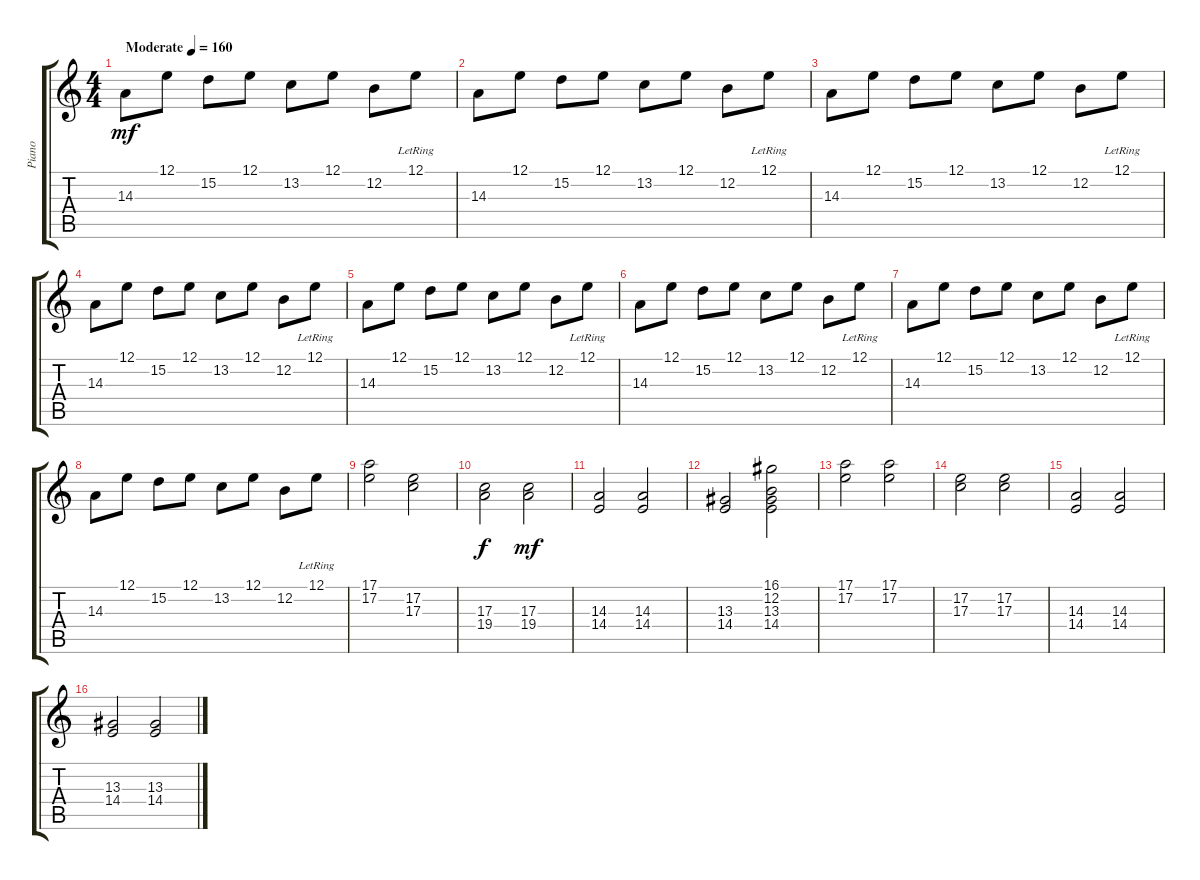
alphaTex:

\track ("Piano" "Piano") {instrument electricgrandpiano}
\staff {score tabs}
\tuning (E4 B3 G3 D3 A2 E2) {hide}
\ts (4 4)
\tempo (160 "Moderate")
\clef g2
\ks c
14.3.8{dy mf instrument electricgrandpiano} 12.1.8 15.2.8 12.1.8 13.2.8 12.1.8 12.2.8 12.1{lr}.8 |
14.3.8 12.1.8 15.2.8 12.1.8 13.2.8 12.1.8 12.2.8 12.1{lr}.8 |
14.3.8 12.1.8 15.2.8 12.1.8 13.2.8 12.1.8 12.2.8 12.1{lr}.8 |
14.3.8 12.1.8 15.2.8 12.1.8 13.2.8 12.1.8 12.2.8 12.1{lr}.8 |
14.3.8 12.1.8 15.2.8 12.1.8 13.2.8 12.1.8 12.2.8 12.1{lr}.8 |
14.3.8 12.1.8 15.2.8 12.1.8 13.2.8 12.1.8 12.2.8 12.1{lr}.8 |
14.3.8 12.1.8 15.2.8 12.1.8 13.2.8 12.1.8 12.2.8 12.1{lr}.8 |
14.3.8 12.1.8 15.2.8 12.1.8 13.2.8 12.1.8 12.2.8 12.1{lr}.8 |
(17.1 17.2).2 (17.2 17.3).2 |
(17.3 19.4).2{dy f} (17.3 19.4).2{dy mf} |
(14.3 14.4).2 (14.3 14.4).2 |
(13.3 14.4).2 (16.1 12.2 13.3 14.4).2 |
(17.1 17.2).2 (17.1 17.2).2 |
(17.2 17.3).2 (17.2 17.3).2 |
(14.3 14.4).2 (14.3 14.4).2 |
(13.3 14.4).2 (13.3 14.4).2
